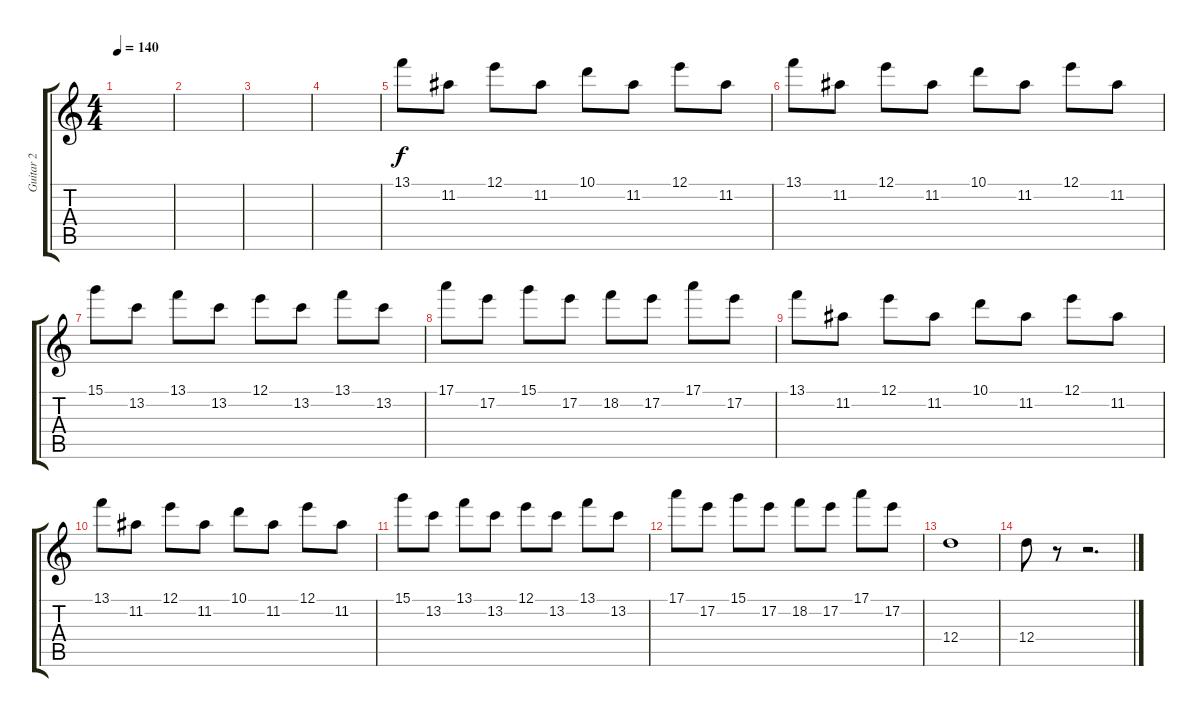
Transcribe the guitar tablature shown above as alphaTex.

\track ("Guitar 2" "Guitar 2") {instrument distortionguitar}
\staff {score tabs}
\tuning (E4 B3 G3 D3 A2 E2) {hide}
\ts (4 4)
\tempo 140
\clef g2
\ks c
|
|
|
|
13.1.8 11.2.8 12.1.8 11.2.8 10.1.8 11.2.8 12.1.8 11.2.8 |
13.1.8 11.2.8 12.1.8 11.2.8 10.1.8 11.2.8 12.1.8 11.2.8 |
15.1.8 13.2.8 13.1.8 13.2.8 12.1.8 13.2.8 13.1.8 13.2.8 |
17.1.8 17.2.8 15.1.8 17.2.8 18.2.8 17.2.8 17.1.8 17.2.8 |
13.1.8 11.2.8 12.1.8 11.2.8 10.1.8 11.2.8 12.1.8 11.2.8 |
13.1.8 11.2.8 12.1.8 11.2.8 10.1.8 11.2.8 12.1.8 11.2.8 |
15.1.8 13.2.8 13.1.8 13.2.8 12.1.8 13.2.8 13.1.8 13.2.8 |
17.1.8 17.2.8 15.1.8 17.2.8 18.2.8 17.2.8 17.1.8 17.2.8 |
12.4.1 |
12.4.8 r.8 r.2{d}
